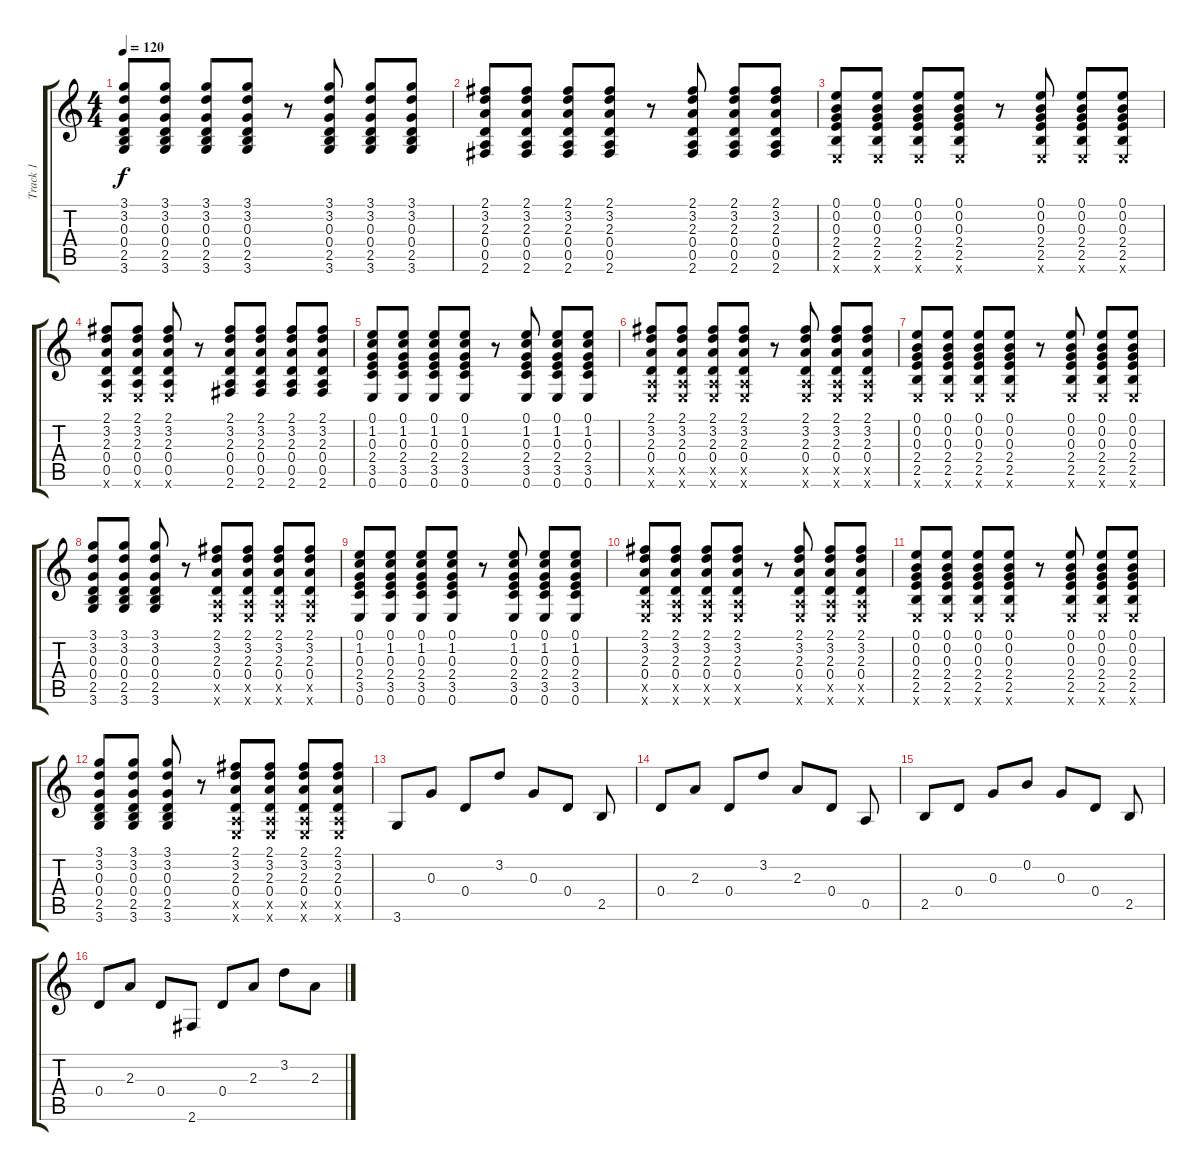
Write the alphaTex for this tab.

\track ("Track 1" "Track 1") {instrument acousticguitarnylon}
\staff {score tabs}
\tuning (E4 B3 G3 D3 A2 E2) {hide}
\ts (4 4)
\tempo 120
\clef g2
\ks c
(3.1 3.2 0.3 0.4 2.5 3.6).8{dy f} (3.1 3.2 0.3 0.4 2.5 3.6).8 (3.1 3.2 0.3 0.4 2.5 3.6).8 (3.1 3.2 0.3 0.4 2.5 3.6).8 r.8 (3.1 3.2 0.3 0.4 2.5 3.6).8 (3.1 3.2 0.3 0.4 2.5 3.6).8 (3.1 3.2 0.3 0.4 2.5 3.6).8 |
(2.1 3.2 2.3 0.4 0.5 2.6).8 (2.1 3.2 2.3 0.4 0.5 2.6).8 (2.1 3.2 2.3 0.4 0.5 2.6).8 (2.1 3.2 2.3 0.4 0.5 2.6).8 r.8 (2.1 3.2 2.3 0.4 0.5 2.6).8 (2.1 3.2 2.3 0.4 0.5 2.6).8 (2.1 3.2 2.3 0.4 0.5 2.6).8 |
(0.1 0.2 0.3 2.4 2.5 0.6{x}).8 (0.1 0.2 0.3 2.4 2.5 0.6{x}).8 (0.1 0.2 0.3 2.4 2.5 0.6{x}).8 (0.1 0.2 0.3 2.4 2.5 0.6{x}).8 r.8 (0.1 0.2 0.3 2.4 2.5 0.6{x}).8 (0.1 0.2 0.3 2.4 2.5 0.6{x}).8 (0.1 0.2 0.3 2.4 2.5 0.6{x}).8 |
(2.1 3.2 2.3 0.4 0.5 0.6{x}).8 (2.1 3.2 2.3 0.4 0.5 0.6{x}).8 (2.1 3.2 2.3 0.4 0.5 0.6{x}).8 r.8 (2.1 3.2 2.3 0.4 0.5 2.6).8 (2.1 3.2 2.3 0.4 0.5 2.6).8 (2.1 3.2 2.3 0.4 0.5 2.6).8 (2.1 3.2 2.3 0.4 0.5 2.6).8 |
(0.1 1.2 0.3 2.4 3.5 0.6).8 (0.1 1.2 0.3 2.4 3.5 0.6).8 (0.1 1.2 0.3 2.4 3.5 0.6).8 (0.1 1.2 0.3 2.4 3.5 0.6).8 r.8 (0.1 1.2 0.3 2.4 3.5 0.6).8 (0.1 1.2 0.3 2.4 3.5 0.6).8 (0.1 1.2 0.3 2.4 3.5 0.6).8 |
(2.1 3.2 2.3 0.4 0.5{x} 0.6{x}).8 (2.1 3.2 2.3 0.4 0.5{x} 0.6{x}).8 (2.1 3.2 2.3 0.4 0.5{x} 0.6{x}).8 (2.1 3.2 2.3 0.4 0.5{x} 0.6{x}).8 r.8 (2.1 3.2 2.3 0.4 0.5{x} 0.6{x}).8 (2.1 3.2 2.3 0.4 0.5{x} 0.6{x}).8 (2.1 3.2 2.3 0.4 0.5{x} 0.6{x}).8 |
(0.1 0.2 0.3 2.4 2.5 0.6{x}).8 (0.1 0.2 0.3 2.4 2.5 0.6{x}).8 (0.1 0.2 0.3 2.4 2.5 0.6{x}).8 (0.1 0.2 0.3 2.4 2.5 0.6{x}).8 r.8 (0.1 0.2 0.3 2.4 2.5 0.6{x}).8 (0.1 0.2 0.3 2.4 2.5 0.6{x}).8 (0.1 0.2 0.3 2.4 2.5 0.6{x}).8 |
(3.1 3.2 0.3 0.4 2.5 3.6).8 (3.1 3.2 0.3 0.4 2.5 3.6).8 (3.1 3.2 0.3 0.4 2.5 3.6).8 r.8 (2.1 3.2 2.3 0.4 0.5{x} 0.6{x}).8 (2.1 3.2 2.3 0.4 0.5{x} 0.6{x}).8 (2.1 3.2 2.3 0.4 0.5{x} 0.6{x}).8 (2.1 3.2 2.3 0.4 0.5{x} 0.6{x}).8 |
(0.1 1.2 0.3 2.4 3.5 0.6).8 (0.1 1.2 0.3 2.4 3.5 0.6).8 (0.1 1.2 0.3 2.4 3.5 0.6).8 (0.1 1.2 0.3 2.4 3.5 0.6).8 r.8 (0.1 1.2 0.3 2.4 3.5 0.6).8 (0.1 1.2 0.3 2.4 3.5 0.6).8 (0.1 1.2 0.3 2.4 3.5 0.6).8 |
(2.1 3.2 2.3 0.4 0.5{x} 0.6{x}).8 (2.1 3.2 2.3 0.4 0.5{x} 0.6{x}).8 (2.1 3.2 2.3 0.4 0.5{x} 0.6{x}).8 (2.1 3.2 2.3 0.4 0.5{x} 0.6{x}).8 r.8 (2.1 3.2 2.3 0.4 0.5{x} 0.6{x}).8 (2.1 3.2 2.3 0.4 0.5{x} 0.6{x}).8 (2.1 3.2 2.3 0.4 0.5{x} 0.6{x}).8 |
(0.1 0.2 0.3 2.4 2.5 0.6{x}).8 (0.1 0.2 0.3 2.4 2.5 0.6{x}).8 (0.1 0.2 0.3 2.4 2.5 0.6{x}).8 (0.1 0.2 0.3 2.4 2.5 0.6{x}).8 r.8 (0.1 0.2 0.3 2.4 2.5 0.6{x}).8 (0.1 0.2 0.3 2.4 2.5 0.6{x}).8 (0.1 0.2 0.3 2.4 2.5 0.6{x}).8 |
(3.1 3.2 0.3 0.4 2.5 3.6).8 (3.1 3.2 0.3 0.4 2.5 3.6).8 (3.1 3.2 0.3 0.4 2.5 3.6).8 r.8 (2.1 3.2 2.3 0.4 0.5{x} 0.6{x}).8 (2.1 3.2 2.3 0.4 0.5{x} 0.6{x}).8 (2.1 3.2 2.3 0.4 0.5{x} 0.6{x}).8 (2.1 3.2 2.3 0.4 0.5{x} 0.6{x}).8 |
3.6.8{beam Up} 0.3.8 0.4.8 3.2.8 0.3.8 0.4.8 2.5.8 |
0.4.8 2.3.8 0.4.8 3.2.8 2.3.8 0.4.8 0.5.8 |
2.5.8 0.4.8 0.3.8 0.2.8 0.3.8 0.4.8 2.5.8 |
0.4.8 2.3.8 0.4.8 2.6.8 0.4.8 2.3.8 3.2.8 2.3.8
